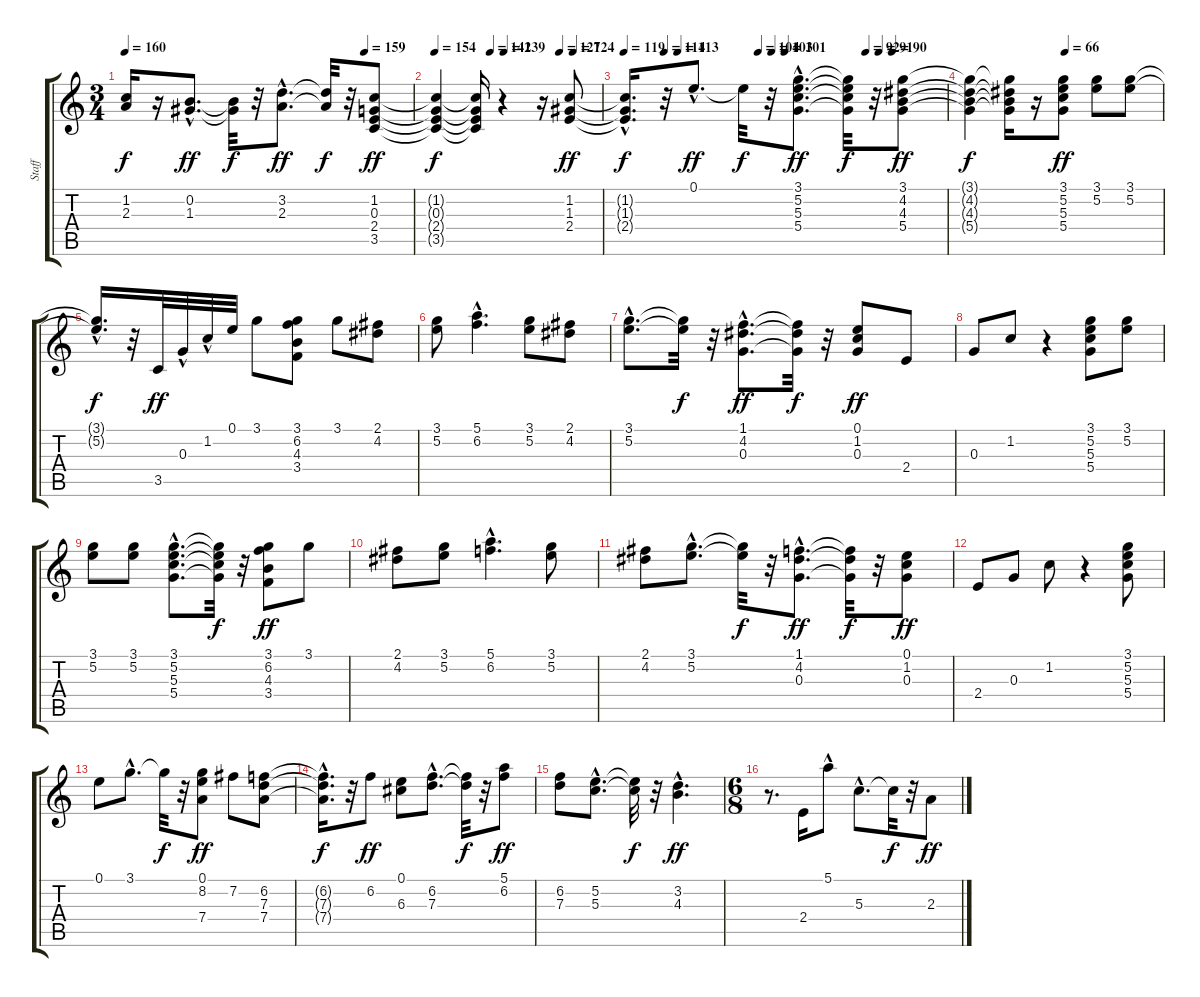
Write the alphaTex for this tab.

\track ("Staff" "Staff") {instrument acousticguitarnylon}
\staff {score tabs}
\tuning (E4 B3 G3 D3 A2 E2) {hide}
\ts (3 4)
\tempo 160
\tempo (159 0.8333333333333334)
\clef g2
\ks c
(1.2{t} 2.3{t}).16{dy f} r.16 (0.2{hac} 1.3{hac}).8{d dy ff} (0.2{t} 1.3{t}).32{dy f} r.32 (3.2{hac} 2.3{hac}).8{d dy ff} (3.2{t} 2.3{t}).32{dy f} r.32 (1.2 0.3 2.4 3.5).8{dy ff} |
\tempo 154
\tempo (142 0.3333333333333333)
\tempo (139 0.4166666666666667)
\tempo (127 0.75)
\tempo (124 0.8333333333333334)
(1.2{t} 0.3{t} 2.4{t} 3.5{t}).4{dy f} (1.2{t} 0.3{t} 2.4{t} 3.5{t}).16 r.4 r.16 (1.2 1.3 2.4).8{dy ff} |
\tempo 119
\tempo (114 0.125)
\tempo (113 0.16666666666666666)
\tempo (104 0.4166666666666667)
\tempo (103 0.4583333333333333)
\tempo (101 0.5)
\tempo (92 0.75)
\tempo (91 0.7916666666666666)
\tempo (90 0.8333333333333334)
(1.2{hac t} 1.3{hac t} 2.4{hac t}).16{d dy f} r.32 0.1{hac}.8{d dy ff} 0.1{t}.32{dy f} r.32 (3.1{hac} 5.2{hac} 5.3{hac} 5.4{hac}).8{d dy ff} (3.1{t} 5.2{t} 5.3{t} 5.4{t}).32{dy f} r.32 (3.1 4.2 4.3 5.4).8{dy ff} |
\tempo (66 0.5)
(3.1{t} 4.2{t} 4.3{t} 5.4{t}).4{dy f} (3.1{t} 4.2{t} 4.3{t} 5.4{t}).16 r.16 (3.1 5.2 5.3 5.4).8{dy ff} (3.1 5.2).8 (3.1 5.2).8 |
(3.1{hac t} 5.2{hac t}).16{d dy f} r.32 3.5.32{dy ff} 0.3{hac}.32 1.2{hac}.32 0.1.32 3.1.8 (3.1 6.2 4.3 3.4).8 3.1.8 (2.1 4.2).8 |
(3.1 5.2).8 (5.1{hac} 6.2{hac}).4{d} (3.1 5.2).8 (2.1 4.2).8 |
(3.1{hac} 5.2{hac}).8{d} (3.1{t} 5.2{t}).32{dy f} r.32 (1.1{hac} 4.2{hac} 0.3{hac}).8{d dy ff} (1.1{t} 4.2{t} 0.3{t}).32{dy f} r.32 (0.1 1.2 0.3).8{dy ff} 2.4.8 |
0.3.8 1.2.8 r.4 (3.1 5.2 5.3 5.4).8 (3.1 5.2).8 |
(3.1 5.2).8 (3.1 5.2).8 (3.1{hac} 5.2{hac} 5.3{hac} 5.4{hac}).8{d} (3.1{t} 5.2{t} 5.3{t} 5.4{t}).32{dy f} r.32 (3.1 6.2 4.3 3.4).8{dy ff} 3.1.8 |
(2.1 4.2).8 (3.1 5.2).8 (5.1{hac} 6.2{hac}).4{d} (3.1 5.2).8 |
(2.1 4.2).8 (3.1{hac} 5.2{hac}).8{d} (3.1{t} 5.2{t}).32{dy f} r.32 (1.1{hac} 4.2{hac} 0.3{hac}).8{d dy ff} (1.1{t} 4.2{t} 0.3{t}).32{dy f} r.32 (0.1 1.2 0.3).8{dy ff} |
2.4.8 0.3.8 1.2.8 r.4 (3.1 5.2 5.3 5.4).8 |
0.1.8 3.1{hac}.8{d} 3.1{t}.32{dy f} r.32 (0.1 8.2 7.4).8{dy ff} 7.2.8 (6.2 7.3 7.4).8 |
(6.2{hac t} 7.3{hac t} 7.4{hac t}).16{d dy f} r.32 6.2.8{dy ff} (0.1 6.3).8 (6.2{hac} 7.3{hac}).8{d} (6.2{t} 7.3{t}).32{dy f} r.32 (5.1 6.2).8{dy ff} |
(6.2 7.3).8 (5.2{hac} 5.3{hac}).8{d} (5.2{t} 5.3{t}).32{dy f} r.32 (3.2{hac} 4.3{hac}).4{d dy ff} |
\ts (6 8)
r.8{d} 2.4.16 5.1{hac}.8 5.3{hac}.8{d} 5.3{t}.32{dy f} r.32 2.3.8{dy ff}
